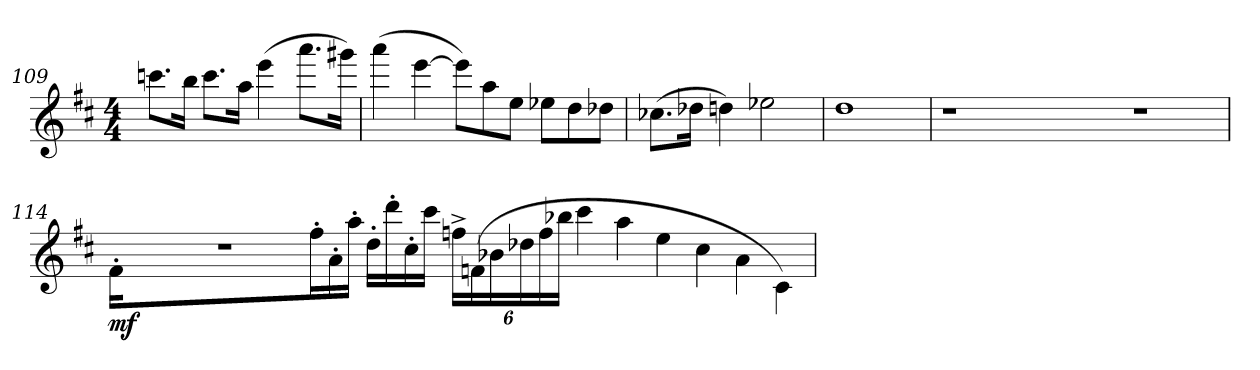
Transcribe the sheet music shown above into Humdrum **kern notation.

**kern	**dynam
*part1	*part1
*staff1	*staff1
*clefG2	*
*k[f#c#]	*
*M4/4	*
=109	=109
8.cccn\L	.
16bb\Jk	.
8.ccc\L	.
16aa\Jk	.
(>4eee\	.
8.aaa\L	.
16ggg#X\Jk)	.
=110	=110
(>4aaa\	.
[4eee\	.
8eee\L])	.
8aa\	.
8ee\J	.
8ee-X\L	.
8dd\	.
8dd-X\J	.
=111	=111
(>8.cc-X\L	.
16dd-X\Jk	.
4ddn\)	.
2ee-X\	.
=112	=112
1dd	.
=113	=113
*^	*
1ryy	1r	.
1ryy	0ryy	.
1rdd	.	.
*v	*v	*
=114	=114
!	!LO:DY:b
16f#'\LL	mf
1ryy	.
1r	.
16ff#'\	.
16a'\	.
16aa'\JJ	.
16dd'\LL	.
16ddd'\	.
16cc#'\	.
16ccc#\JJ	.
24ffn^\LL	.
(>24fn\	.
24b-X\	.
24dd-X\	.
24ff\	.
24bb-X\JJ	.
4ccc#\	.
4aa\	.
4ee\	.
4cc#\	.
4a\	.
4c#\)	.
=	=
*-	*-
